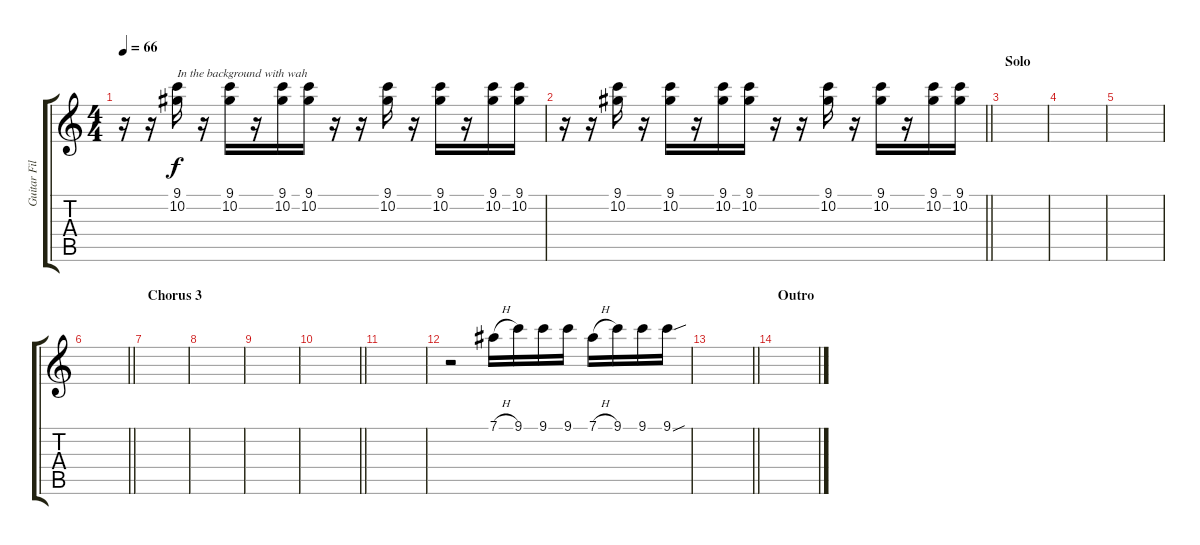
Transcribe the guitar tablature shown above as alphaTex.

\track ("Guitar Fill-ins" "Guitar Fil") {instrument distortionguitar}
\staff {score tabs}
\tuning (Eb4 Bb3 Gb3 Db3 Ab2 Eb2) {hide}
\ts (4 4)
\tempo 66
\clef g2
\ks c
r.16{dy f} r.16 (9.1 10.2).16{txt "In the background with wah" volume 10} r.16 (9.1 10.2).16 r.16 (9.1 10.2).16 (9.1 10.2).16 r.16 r.16 (9.1 10.2).16 r.16 (9.1 10.2).16 r.16 (9.1 10.2).16 (9.1 10.2).16 |
\barLineRight lightlight
r.16 r.16 (9.1 10.2).16 r.16 (9.1 10.2).16 r.16 (9.1 10.2).16 (9.1 10.2).16 r.16 r.16 (9.1 10.2).16 r.16 (9.1 10.2).16 r.16 (9.1 10.2).16 (9.1 10.2).16 |
\section ("" "Solo")
|
|
|
\barLineRight lightlight
|
\section ("" "Chorus 3")
|
|
|
\barLineRight lightlight
|
|
r.2 7.1{h}.16{volume 13 instrument distortionguitar} 9.1.16 9.1.16 9.1.16 7.1{h}.16 9.1.16 9.1.16 9.1{sou}.16 |
\barLineRight lightlight
|
\section ("" "Outro")
